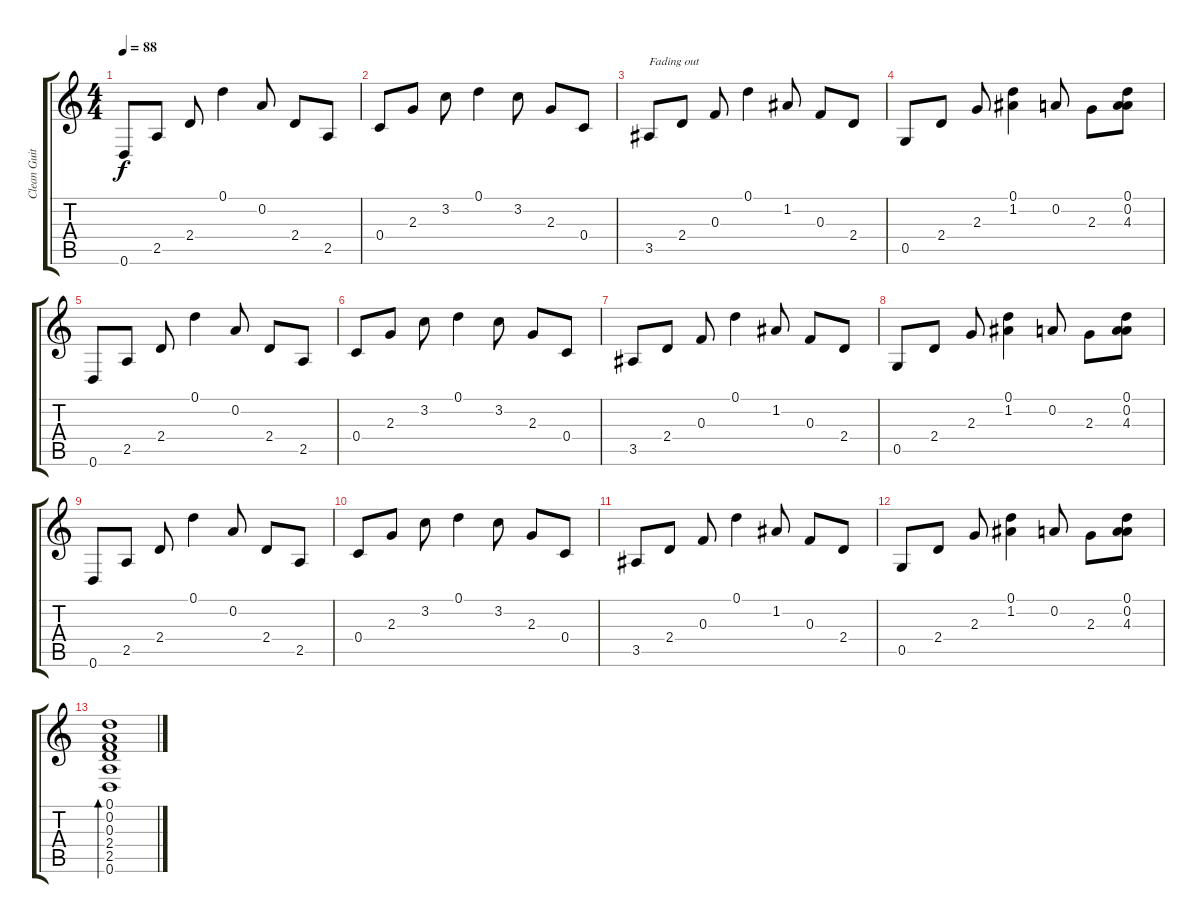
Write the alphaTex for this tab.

\track ("Clean Guitar" "Clean Guit") {instrument electricguitarclean}
\staff {score tabs}
\tuning (D4 A3 F3 C3 G2 D2) {hide}
\ts (4 4)
\tempo 88
\clef g2
\ks c
0.6.8{dy f} 2.5.8 2.4.8 0.1.4 0.2.8 2.4.8 2.5.8 |
0.4.8 2.3.8 3.2.8 0.1.4 3.2.8 2.3.8 0.4.8 |
3.5.8{txt "Fading out"} 2.4.8 0.3.8 0.1.4 1.2.8 0.3.8 2.4.8 |
0.5.8 2.4.8 2.3.8 (0.1 1.2).4 0.2.8 2.3.8 (0.1 0.2 4.3).8 |
0.6.8 2.5.8 2.4.8 0.1.4 0.2.8 2.4.8 2.5.8 |
0.4.8 2.3.8 3.2.8 0.1.4 3.2.8 2.3.8 0.4.8 |
3.5.8 2.4.8 0.3.8 0.1.4 1.2.8 0.3.8 2.4.8 |
0.5.8 2.4.8 2.3.8 (0.1 1.2).4 0.2.8 2.3.8 (0.1 0.2 4.3).8 |
0.6.8 2.5.8 2.4.8 0.1.4 0.2.8 2.4.8 2.5.8 |
0.4.8 2.3.8 3.2.8 0.1.4 3.2.8 2.3.8 0.4.8 |
3.5.8 2.4.8 0.3.8 0.1.4 1.2.8 0.3.8 2.4.8 |
0.5.8 2.4.8 2.3.8 (0.1 1.2).4 0.2.8 2.3.8 (0.1 0.2 4.3).8 |
(0.1 0.2 0.3 2.4 2.5 0.6).1{bd 480}
